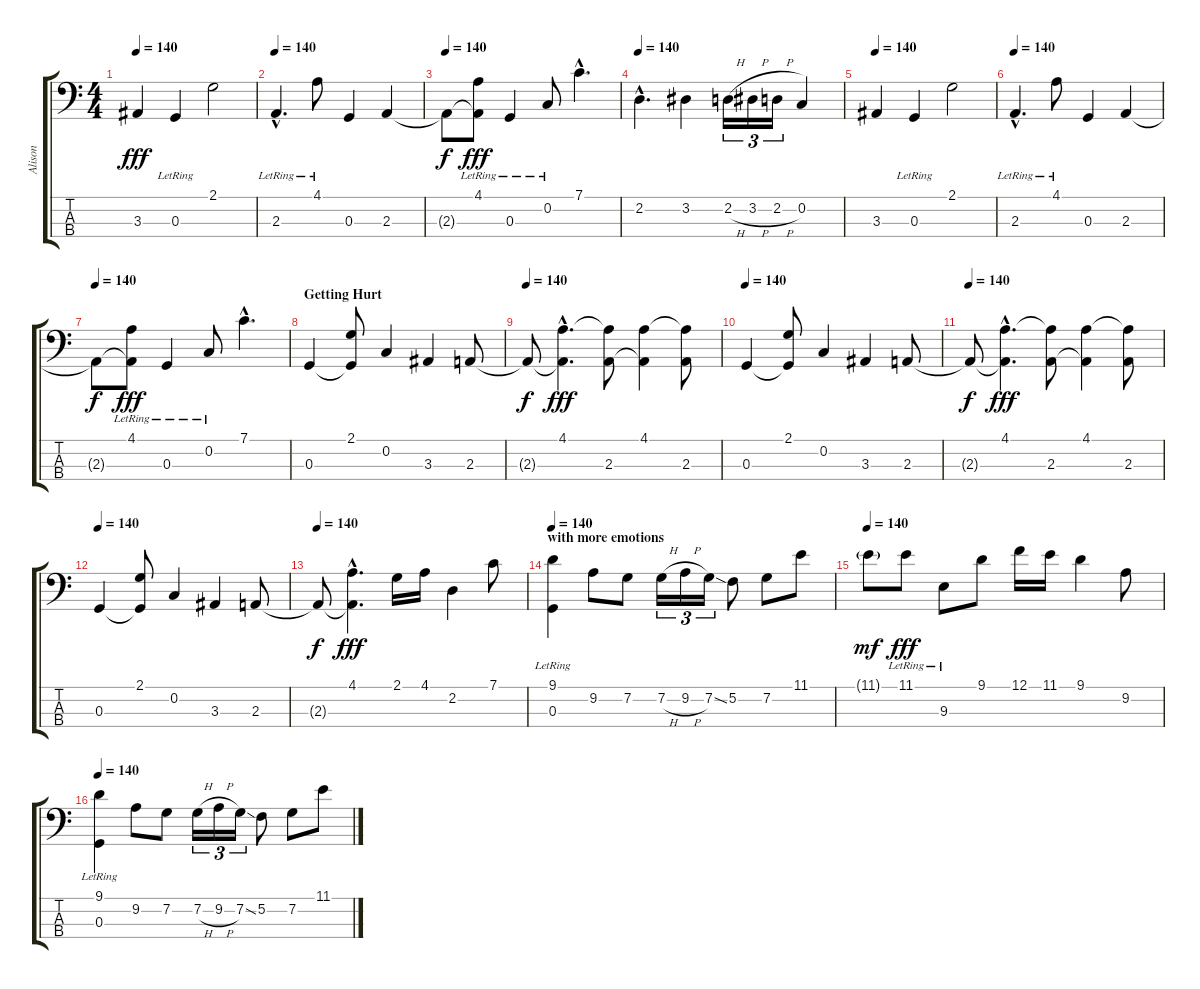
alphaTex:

\track ("Alison" "Alison") {instrument electricbassfinger}
\staff {score tabs}
\tuning (F2 C2 G1 D1) {hide}
\ts (4 4)
\tempo 140
\clef f4
\ks c
3.3.4{dy fff} 0.3{lr}.4 2.1.2 |
\tempo 140
2.3{hac lr}.4{d} 4.1{lr}.8 0.3.4 2.3.4 |
\tempo 140
2.3{t}.8{dy f} (4.1{lr} 2.3{t}).8{dy fff} 0.3{lr}.4 0.2{lr}.8 7.1{hac}.4{d} |
\tempo 140
2.2{hac}.4{d} 3.2.4 2.2{h}.16{tu (3 2)} 3.2{h}.16{tu (3 2)} 2.2{h}.16{tu (3 2)} 0.2.4 |
\tempo 140
3.3.4 0.3{lr}.4 2.1.2 |
\tempo 140
2.3{hac lr}.4{d} 4.1{lr}.8 0.3.4 2.3.4 |
\tempo 140
2.3{t}.8{dy f} (4.1{lr} 2.3{t}).8{dy fff} 0.3{lr}.4 0.2{lr}.8 7.1{hac}.4{d} |
\section ("" "Getting Hurt")
0.3.4 (2.1 0.3{t}).8 0.2.4 3.3.4 2.3.8 |
\tempo 140
2.3{t}.8{dy f} (4.1{hac} 2.3{hac t}).4{d dy fff} (4.1{t} 2.3).8 (4.1 2.3{t}).4 (4.1{t} 2.3).8 |
\tempo 140
0.3.4 (2.1 0.3{t}).8 0.2.4 3.3.4 2.3.8 |
\tempo 140
2.3{t}.8{dy f} (4.1{hac} 2.3{hac t}).4{d dy fff} (4.1{t} 2.3).8 (4.1 2.3{t}).4 (4.1{t} 2.3).8 |
\tempo 140
0.3.4 (2.1 0.3{t}).8 0.2.4 3.3.4 2.3.8 |
\tempo 140
2.3{t}.8{dy f} (4.1{hac} 2.3{hac t}).4{d dy fff} 2.1.16 4.1.16 2.2.4 7.1.8 |
\section ("" "with more emotions")
\tempo 140
(9.1 0.3{lr}).4 9.2.8 7.2.8 7.2{h}.16{tu (3 2)} 9.2{h}.16{tu (3 2)} 7.2{ss}.16{tu (3 2)} 5.2.8 7.2.8 11.1.8 |
\tempo 140
11.1{g}.8{dy mf} 11.1{lr}.8{dy fff} 9.3{lr}.8 9.1.8 12.1.16 11.1.16 9.1.4 9.2.8 |
\tempo 140
(9.1 0.3{lr}).4 9.2.8 7.2.8 7.2{h}.16{tu (3 2)} 9.2{h}.16{tu (3 2)} 7.2{ss}.16{tu (3 2)} 5.2.8 7.2.8 11.1.8
